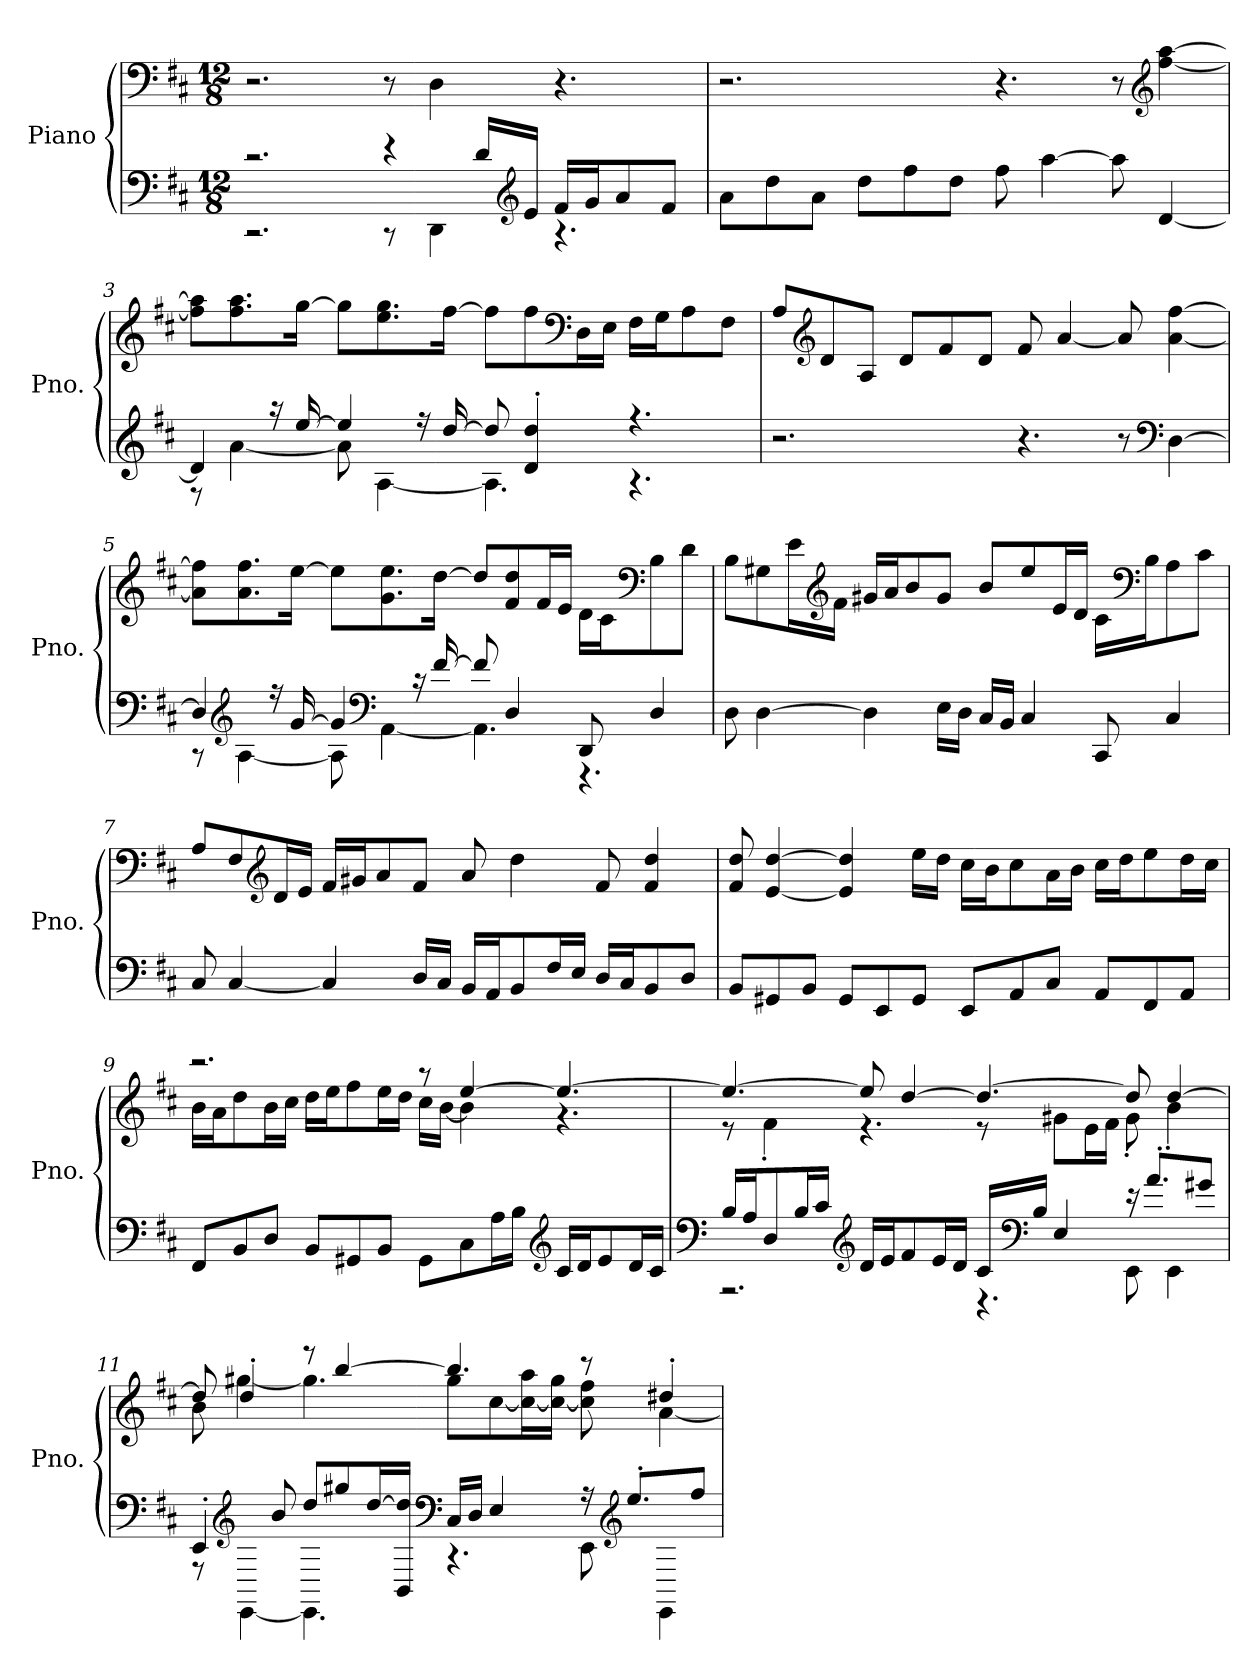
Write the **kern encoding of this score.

**kern	**kern
*part1	*part1
*staff2	*staff1
*I"Piano	*
*I'Pno.	*
*clefF4	*clefF4
*k[f#c#]	*k[f#c#]
*M12/8	*M12/8
*MM120	*MM120
=1	=1
*^	*
2.r	2.r	2.r
4r	8r	8r
.	4DD\	4D\
16d/LL	.	.
*clefG2	*	*
16e/JJ	.	.
16f#/LL	4.r	4.r
16g/J	.	.
8a/	.	.
8f#/J	.	.
*v	*v	*
=2	=2
8a\L	2.r
8dd\	.
8a\J	.
8dd\L	.
8ff#\	.
8dd\J	.
8ff#\	4.r
[4aa\	.
8aa\]	8r
*	*clefG2
[4d/	[4ff#\ [4aa\
!!LO:LB:g=z
=3	=3
*^	*
4d/]	8r	8ff#\] 8aa\]L
.	[4a\	8.ff#\ 8.aa\
16r	.	.
[16ee/	.	[16gg\Jk
4ee/]	8a\]	8gg\L]
.	[4A\	8.ee\ 8.gg\
16r	.	.
[16dd/	.	[16ff#\Jk
8dd/]	4.A\]	8ff#\L]
4d/' 4dd/'	.	8ff#\
*	*	*clefF4
.	.	16D\L
.	.	16E\JJ
4.r	4.r	16F#\LL
.	.	16G\J
.	.	8A\
.	.	8F#\J
*v	*v	*
=4	=4
2.r	8A/L
*	*clefG2
.	8d/
.	8A/J
.	8d/L
.	8f#/
.	8d/J
4.r	8f#/
.	[4a/
8r	8a/]
*clefF4	*
[4D\	[4a\ [4ff#\
!!LO:LB:g=z
=5	=5
*^	*
4D/]	8r	8a\] 8ff#\]L
*clefG2	*	*
.	[4A\	8.a\ 8.ff#\
16r	.	.
[16g/	.	[16ee\Jk
4g/]	8A\]	8ee\L]
*clefF4	*	*
.	[4AA\	8.g\ 8.ee\
16r	.	.
[16f#/	.	[16dd\Jk
8f#/]	4.AA\]	8dd/L]
4D/	.	8f#/ 8dd/
.	.	16f#/L
.	.	16e/JJ
8DD/	4.r	16d\LL
.	.	16c#\J
*	*	*clefF4
4D/	.	8B\
.	.	8d\J
*v	*v	*
!!LO:LB:g=z
=6	=6
8D\	8B\L
[4D\	8G#X\
.	16e\L
*	*clefG2
.	16f#\JJ
4D\]	16g#X/LL
.	16a/J
.	8b/
16E\LL	8g#/J
16D\JJ	.
16C#/LL	8b/L
16BB/JJ	.
4C#/	8ee/
.	16e/L
.	16d/JJ
8CC#/	16c#\LL
*	*clefF4
.	16B\J
4C#/	8A\
.	8c#\J
=7	=7
8C#/	8A/L
[4C#/	8F#/
*	*clefG2
.	16d/L
.	16e/JJ
4C#/]	16f#/LL
.	16g#X/J
.	8a/
16D/LL	8f#/J
16C#/JJ	.
16BB/LL	8a/
16AA/J	.
8BB/	4dd\
16F#/L	.
16E/JJ	.
16D/LL	8f#/
16C#/J	.
8BB/	4f#/ 4dd/
8D/J	.
!!LO:LB:g=z
=8	=8
8BB/L	8f#/ 8dd/
8GG#X/	[4e/ [4dd/
8BB/J	.
8GG#/L	4e/] 4dd/]
8EE/	.
8GG#/J	16ee\LL
.	16dd\JJ
8EE/L	16cc#\LL
.	16b\J
8AA/	8cc#\
8C#/J	16a\L
.	16b\JJ
8AA/L	16cc#\LL
.	16dd\J
8FF#/	8ee\
8AA/J	16dd\L
.	16cc#\JJ
=9	=9
*	*^
8FF#/L	2.r	16b\LL
.	.	16a\J
8BB/	.	8dd\
8D/J	.	16b\L
.	.	16cc#\JJ
8BB/L	.	16dd\LL
.	.	16ee\J
8GG#X/	.	8ff#\
8BB/J	.	16ee\L
.	.	16dd\JJ
8GG#\L	8r	16cc#\LL
.	.	[16b\JJ
8C#\	[4ee/	4b\]
16A\L	.	.
16B\JJ	.	.
*clefG2	*	*
16c#/LL	4.ee/_	4.r
16d/J	.	.
8e/	.	.
16d/L	.	.
16c#/JJ	.	.
!!LO:LB:g=z	!!
=10	=10	=10
*clefF4	*	*
*^	*	*
16B/LL	2.r	4.ee/_	8r
16A/J	.	.	.
8D/	.	.	4f#'\
16B/L	.	.	.
16c#/JJ	.	.	.
*clefG2	*	*	*
16d/LL	.	8ee/]	4.r
16e/J	.	.	.
8f#/	.	[4dd/	.
16e/L	.	.	.
16d/JJ	.	.	.
16c#/LL	4.r	4.dd/_	8r
*clefF4	*	*	*
16B/JJ	.	.	.
4E/	.	.	8g#X\L
.	.	.	16e\L
.	.	.	16f#\JJ
16r	8EE\	8dd/]	8g#'\
8.a'/L	.	.	.
.	4EE\	[4dd/	4b'\
8g#X/J	.	.	.
!!LO:PB:g=z	!!
=11	=11	=11	=11
4EE'/	8r	8dd/]	8b\
*clefG2	*	*	*
.	[4EE\	4dd'/	[4gg#X\
8b/	.	.	.
8dd/L	4.EE\]	8r	4.gg#\]
8gg#X/	.	[4bb/	.
[16dd/L	.	.	.
16BB/ 16dd/]JJ	.	.	.
*clefF4	*	*	*
16C#/LL	4.r	4.bb/]	8gg#\L
16D/JJ	.	.	.
4E/	.	.	[8cc#\
.	.	.	16cc#\_ 16aa\L
.	.	.	16cc#\_ 16gg#\JJ
16r	8EE\	8r	8cc#\] 8ff#\
*clefG2	*	*	*
8.ee'/L	.	.	.
.	4EE\	4dd#X'/	[4a\
8ff#/J	.	.	.
*v	*v	*	*
*	*v	*v
=	=
*-	*-
